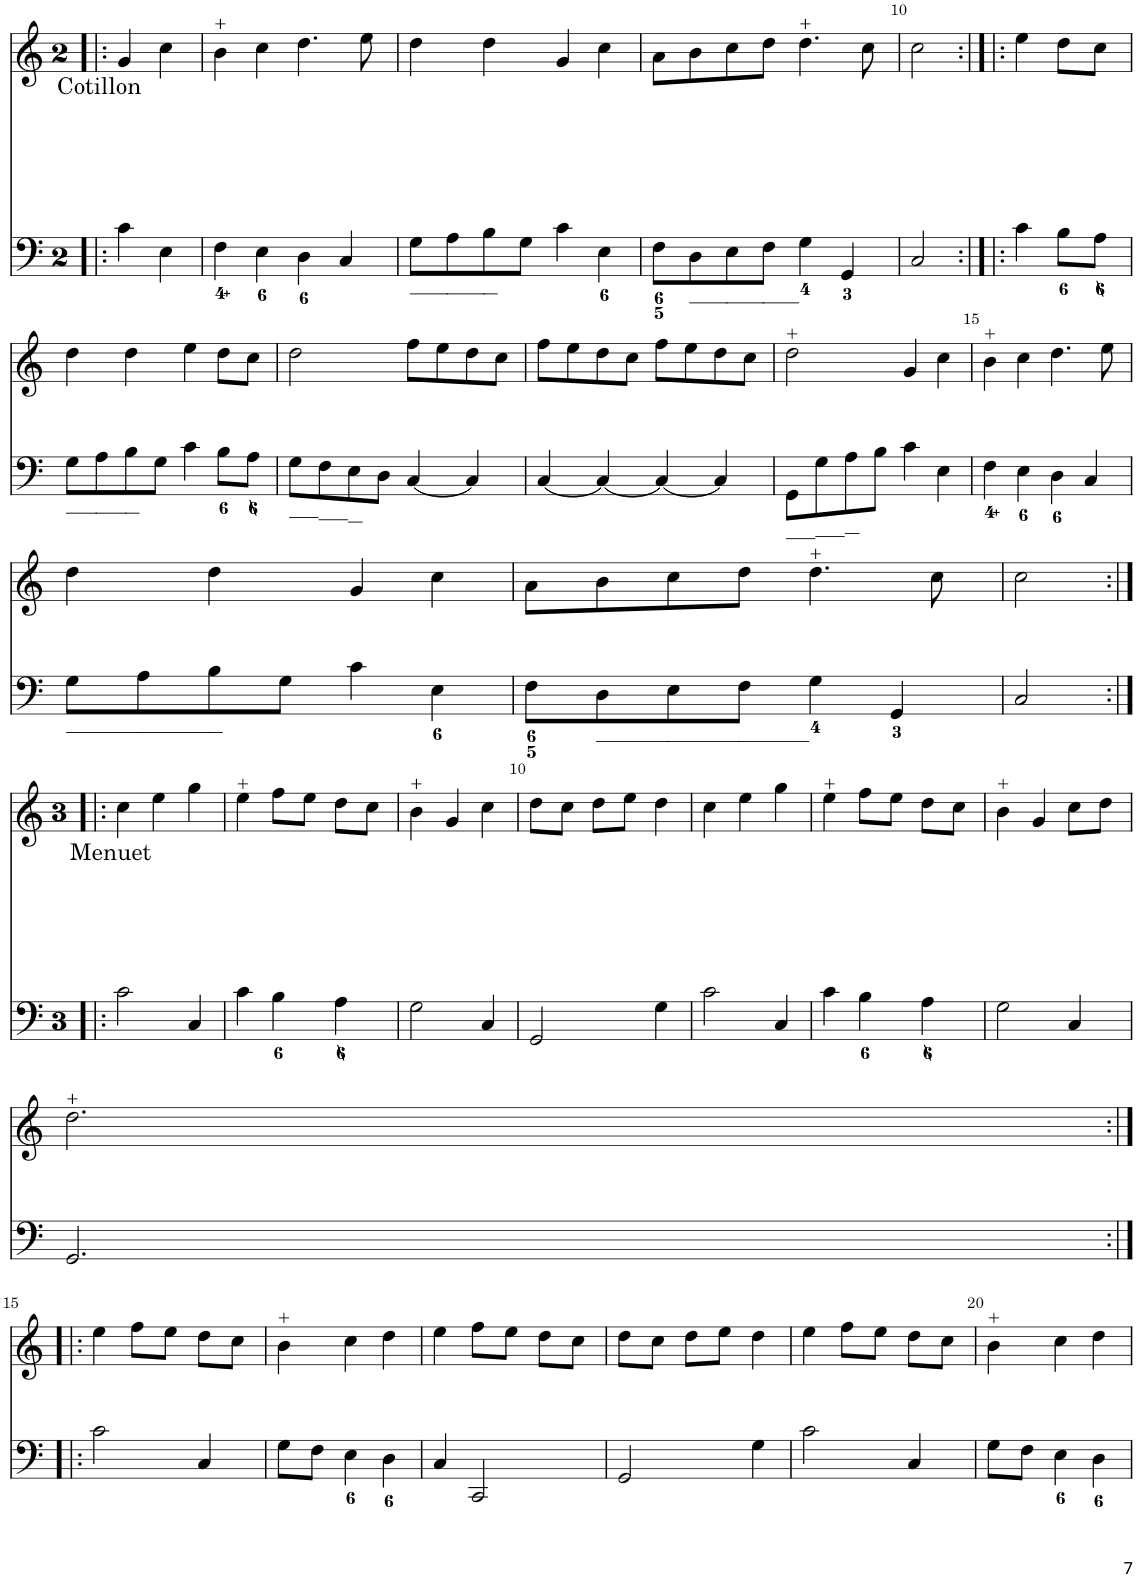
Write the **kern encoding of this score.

**kern	**kern
*part2	*part1
*staff2	*staff1
*I"Violoncello	*I"Flute
*I'Vc	*I'Fl
!!LO:PB:g=z
*clefF4	*clefG2
*k[]	*k[]
*M2/2	*M2/2
=22!|:	=22!|:
!LO:TX:a:t=Cotillon	!
4c\	4g/
4E\	4cc\
=7	=7
4F\	4b\
4E\	4cc\
4D\	4.dd\
4C/	.
.	8ee\
=8	=8
8G\L	4dd\
8A\	.
8B\	4dd\
8G\J	.
4c\	4g/
4E\	4cc\
=9	=9
8F\L	8a\L
8D\	8b\
8E\	8cc\
8F\J	8dd\J
4G\	4.dd\
4GG/	.
.	8cc\
=10	=10
2C/	2cc\
4c\	4ee\
8B\L	8dd\L
8A\J	8cc\J
!!LO:LB:g=z
=11	=11
8G\L	4dd\
8A\	.
8B\	4dd\
8G\J	.
4c\	4ee\
8B\L	8dd\L
8A\J	8cc\J
=12	=12
8G\L	2dd\
8F\	.
8E\	.
8D\J	.
[4C/	8ff\L
.	8ee\
4C/]	8dd\
.	8cc\J
=13	=13
[4C/	8ff\L
.	8ee\
4C/_	8dd\
.	8cc\J
4C/_	8ff\L
.	8ee\
4C/]	8dd\
.	8cc\J
=14	=14
8GG\L	2dd\
8G\	.
8A\	.
8B\J	.
4c\	4g/
4E\	4cc\
=15	=15
4F\	4b\
4E\	4cc\
4D\	4.dd\
4C/	.
.	8ee\
!!LO:LB:g=z
=16	=16
8G\L	4dd\
8A\	.
8B\	4dd\
8G\J	.
4c\	4g/
4E\	4cc\
=17	=17
8F\L	8a\L
8D\	8b\
8E\	8cc\
8F\J	8dd\J
4G\	4.dd\
4GG/	.
.	8cc\
=18	=18
2C/	2cc\
!!LO:LB:g=z
=7:|!|:	=7:|!|:
*M3/4	*M3/4
!LO:TX:a:t=Menuet	!
2c\	4cc\
.	4ee\
4C/	4gg\
=8	=8
4c\	4ee\
4B\	8ff\L
.	8ee\J
4A\	8dd\L
.	8cc\J
=9	=9
2G\	4b\
.	4g/
4C/	4cc\
=10	=10
2GG/	8dd\L
.	8cc\J
.	8dd\L
.	8ee\J
4G\	4dd\
=11	=11
2c\	4cc\
.	4ee\
4C/	4gg\
=12	=12
4c\	4ee\
4B\	8ff\L
.	8ee\J
4A\	8dd\L
.	8cc\J
=13	=13
2G\	4b\
.	4g/
4C/	8cc\L
.	8dd\J
!!LO:LB:g=z
=14	=14
2.GG/	2.dd\
!!LO:LB:g=z
=15:|!|:	=15:|!|:
2c\	4ee\
.	8ff\L
.	8ee\J
4C/	8dd\L
.	8cc\J
=16	=16
8G\L	4b\
8F\J	.
4E\	4cc\
4D\	4dd\
=17	=17
4C/	4ee\
2CC/	8ff\L
.	8ee\J
.	8dd\L
.	8cc\J
=18	=18
2GG/	8dd\L
.	8cc\J
.	8dd\L
.	8ee\J
4G\	4dd\
=19	=19
2c\	4ee\
.	8ff\L
.	8ee\J
4C/	8dd\L
.	8cc\J
=20	=20
8G\L	4b\
8F\J	.
4E\	4cc\
4D\	4dd\
=	=
*-	*-
